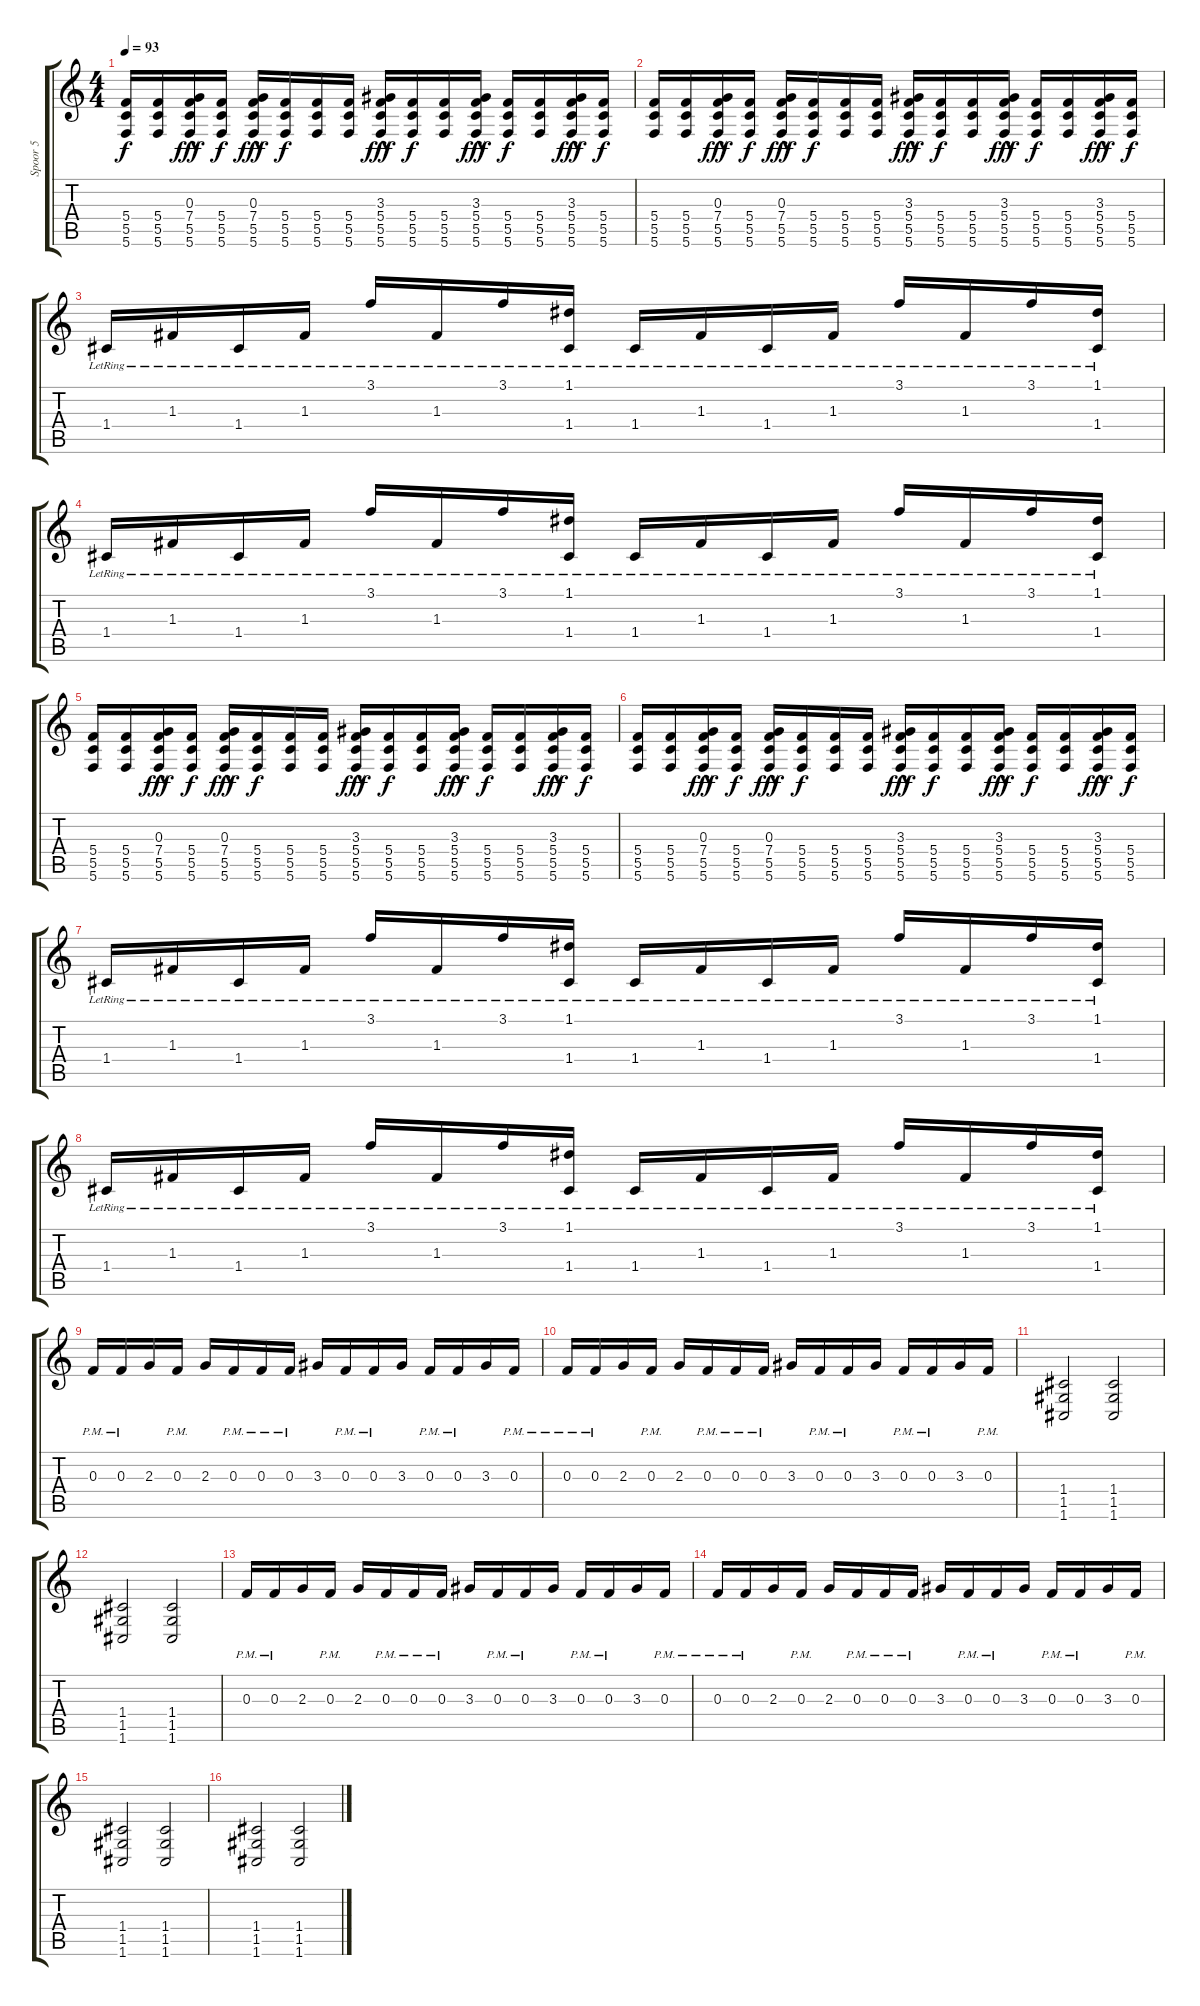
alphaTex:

\track ("Spoor 5" "Spoor 5") {instrument distortionguitar}
\staff {score tabs}
\tuning (D4 A3 F3 C3 G2 C2) {hide}
\ts (4 4)
\tempo 93
\clef g2
\ks c
(5.4 5.5 5.6).16{dy f} (5.4 5.5 5.6).16 (0.3 7.4{hac} 5.5 5.6).16{dy fff} (5.4 5.5 5.6).16{dy f} (0.3 7.4{hac} 5.5 5.6).16{dy fff} (5.4 5.5 5.6).16{dy f} (5.4 5.5 5.6).16 (5.4 5.5 5.6).16 (3.3{hac} 5.4 5.5 5.6).16{dy fff} (5.4 5.5 5.6).16{dy f} (5.4 5.5 5.6).16 (3.3{hac} 5.4 5.5 5.6).16{dy fff} (5.4 5.5 5.6).16{dy f} (5.4 5.5 5.6).16 (3.3{hac} 5.4 5.5 5.6).16{dy fff} (5.4 5.5 5.6).16{dy f} |
(5.4 5.5 5.6).16 (5.4 5.5 5.6).16 (0.3 7.4{hac} 5.5 5.6).16{dy fff} (5.4 5.5 5.6).16{dy f} (0.3 7.4{hac} 5.5 5.6).16{dy fff} (5.4 5.5 5.6).16{dy f} (5.4 5.5 5.6).16 (5.4 5.5 5.6).16 (3.3{hac} 5.4 5.5 5.6).16{dy fff} (5.4 5.5 5.6).16{dy f} (5.4 5.5 5.6).16 (3.3{hac} 5.4 5.5 5.6).16{dy fff} (5.4 5.5 5.6).16{dy f} (5.4 5.5 5.6).16 (3.3{hac} 5.4 5.5 5.6).16{dy fff} (5.4 5.5 5.6).16{dy f} |
1.4{lr}.16 1.3{lr}.16 1.4{lr}.16 1.3{lr}.16 3.1{lr}.16 1.3{lr}.16 3.1{lr}.16 (1.1{lr} 1.4{lr}).16 1.4{lr}.16 1.3{lr}.16 1.4{lr}.16 1.3{lr}.16 3.1{lr}.16 1.3{lr}.16 3.1{lr}.16 (1.1{lr} 1.4{lr}).16 |
1.4{lr}.16 1.3{lr}.16 1.4{lr}.16 1.3{lr}.16 3.1{lr}.16 1.3{lr}.16 3.1{lr}.16 (1.1{lr} 1.4{lr}).16 1.4{lr}.16 1.3{lr}.16 1.4{lr}.16 1.3{lr}.16 3.1{lr}.16 1.3{lr}.16 3.1{lr}.16 (1.1{lr} 1.4{lr}).16 |
(5.4 5.5 5.6).16 (5.4 5.5 5.6).16 (0.3 7.4{hac} 5.5 5.6).16{dy fff} (5.4 5.5 5.6).16{dy f} (0.3 7.4{hac} 5.5 5.6).16{dy fff} (5.4 5.5 5.6).16{dy f} (5.4 5.5 5.6).16 (5.4 5.5 5.6).16 (3.3{hac} 5.4 5.5 5.6).16{dy fff} (5.4 5.5 5.6).16{dy f} (5.4 5.5 5.6).16 (3.3{hac} 5.4 5.5 5.6).16{dy fff} (5.4 5.5 5.6).16{dy f} (5.4 5.5 5.6).16 (3.3{hac} 5.4 5.5 5.6).16{dy fff} (5.4 5.5 5.6).16{dy f} |
(5.4 5.5 5.6).16 (5.4 5.5 5.6).16 (0.3 7.4{hac} 5.5 5.6).16{dy fff} (5.4 5.5 5.6).16{dy f} (0.3 7.4{hac} 5.5 5.6).16{dy fff} (5.4 5.5 5.6).16{dy f} (5.4 5.5 5.6).16 (5.4 5.5 5.6).16 (3.3{hac} 5.4 5.5 5.6).16{dy fff} (5.4 5.5 5.6).16{dy f} (5.4 5.5 5.6).16 (3.3{hac} 5.4 5.5 5.6).16{dy fff} (5.4 5.5 5.6).16{dy f} (5.4 5.5 5.6).16 (3.3{hac} 5.4 5.5 5.6).16{dy fff} (5.4 5.5 5.6).16{dy f} |
1.4{lr}.16 1.3{lr}.16 1.4{lr}.16 1.3{lr}.16 3.1{lr}.16 1.3{lr}.16 3.1{lr}.16 (1.1{lr} 1.4{lr}).16 1.4{lr}.16 1.3{lr}.16 1.4{lr}.16 1.3{lr}.16 3.1{lr}.16 1.3{lr}.16 3.1{lr}.16 (1.1{lr} 1.4{lr}).16 |
1.4{lr}.16 1.3{lr}.16 1.4{lr}.16 1.3{lr}.16 3.1{lr}.16 1.3{lr}.16 3.1{lr}.16 (1.1{lr} 1.4{lr}).16 1.4{lr}.16 1.3{lr}.16 1.4{lr}.16 1.3{lr}.16 3.1{lr}.16 1.3{lr}.16 3.1{lr}.16 (1.1{lr} 1.4{lr}).16 |
0.3{pm}.16 0.3{pm}.16 2.3.16 0.3{pm}.16 2.3.16 0.3{pm}.16 0.3{pm}.16 0.3{pm}.16 3.3.16 0.3{pm}.16 0.3{pm}.16 3.3.16 0.3{pm}.16 0.3{pm}.16 3.3.16 0.3{pm}.16 |
0.3{pm}.16 0.3{pm}.16 2.3.16 0.3{pm}.16 2.3.16 0.3{pm}.16 0.3{pm}.16 0.3{pm}.16 3.3.16 0.3{pm}.16 0.3{pm}.16 3.3.16 0.3{pm}.16 0.3{pm}.16 3.3.16 0.3{pm}.16 |
(1.4 1.5 1.6).2 (1.4 1.5 1.6).2 |
(1.4 1.5 1.6).2 (1.4 1.5 1.6).2 |
0.3{pm}.16 0.3{pm}.16 2.3.16 0.3{pm}.16 2.3.16 0.3{pm}.16 0.3{pm}.16 0.3{pm}.16 3.3.16 0.3{pm}.16 0.3{pm}.16 3.3.16 0.3{pm}.16 0.3{pm}.16 3.3.16 0.3{pm}.16 |
0.3{pm}.16 0.3{pm}.16 2.3.16 0.3{pm}.16 2.3.16 0.3{pm}.16 0.3{pm}.16 0.3{pm}.16 3.3.16 0.3{pm}.16 0.3{pm}.16 3.3.16 0.3{pm}.16 0.3{pm}.16 3.3.16 0.3{pm}.16 |
(1.4 1.5 1.6).2 (1.4 1.5 1.6).2 |
(1.4 1.5 1.6).2 (1.4 1.5 1.6).2
